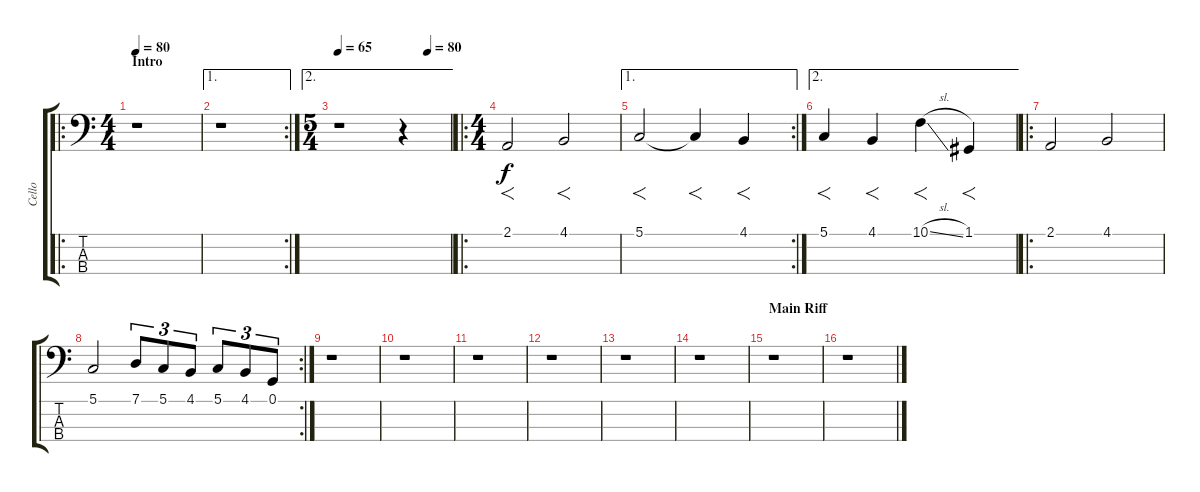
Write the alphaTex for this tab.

\track ("Cello" "Cello") {instrument cello}
\staff {score tabs}
\tuning (G2 D2 A1 E1) {hide}
\ro
\ts (4 4)
\section ("" "Intro")
\tempo 80
\clef f4
\ks c
r.1{dy f instrument cello} |
\ae 1
\rc 2
r.1 |
\ae 2
\ts (5 4)
\tempo 65
\tempo (80 0.8)
r.1 r.4 |
\ro
\ts (4 4)
2.1.2{f} 4.1.2{f} |
\ae 1
\rc 2
5.1.2{f} 5.1{t}.4{f} 4.1.4{f} |
\ae 2
5.1.4{f} 4.1.4{f} 10.1{sl}.4{f} 1.1.4{f} |
\ro
2.1.2 4.1.2 |
\rc 2
5.1.2 7.1.8{tu (3 2)} 5.1.8{tu (3 2)} 4.1.8{tu (3 2)} 5.1.8{tu (3 2)} 4.1.8{tu (3 2)} 0.1.8{tu (3 2)} |
r.1 |
r.1 |
r.1 |
r.1 |
r.1 |
r.1 |
\section ("" "Main Riff")
r.1 |
r.1
